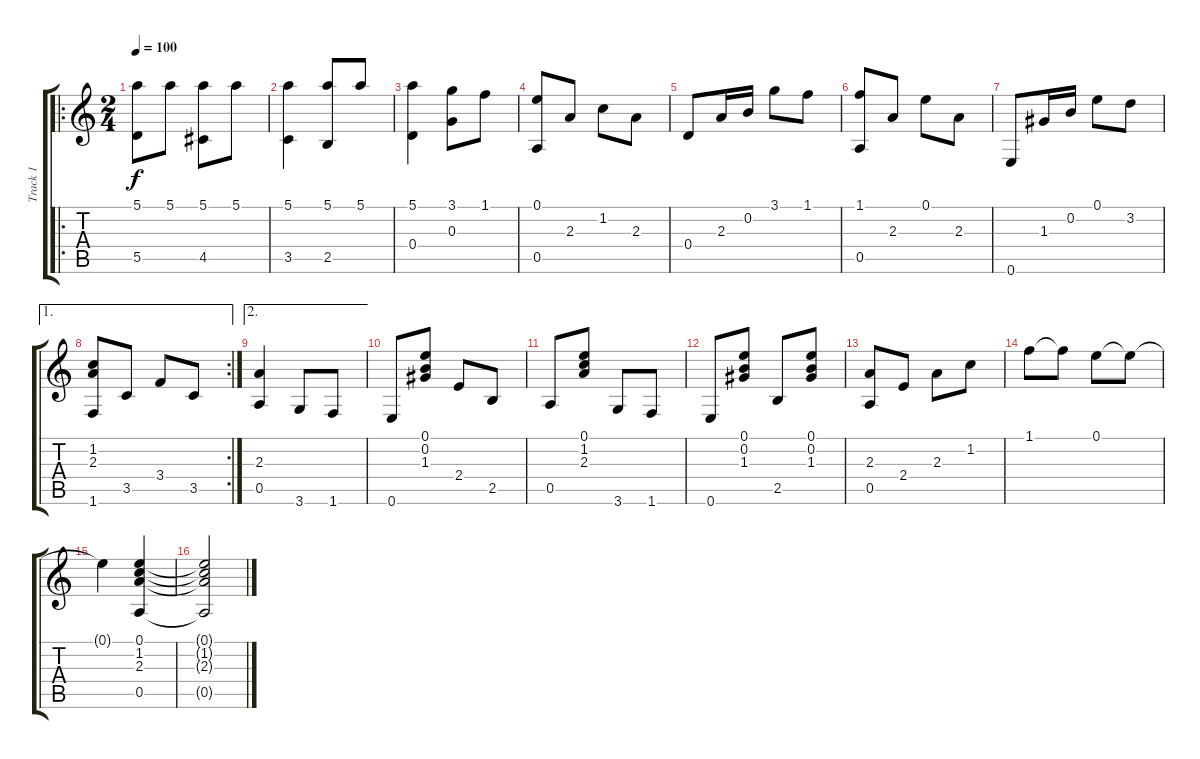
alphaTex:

\track ("Track 1" "Track 1") {instrument acousticguitarnylon}
\staff {score tabs}
\tuning (E4 B3 G3 D3 A2 E2) {hide}
\ro
\ts (2 4)
\tempo 100
\clef g2
\ks c
(5.1 5.5).8{dy f} 5.1.8 (5.1 4.5).8 5.1.8 |
(5.1 3.5).4 (5.1 2.5).8 5.1.8 |
(5.1 0.4).4 (3.1 0.3).8 1.1.8 |
(0.1 0.5).8 2.3.8 1.2.8 2.3.8 |
0.4.8 2.3.16 0.2.16 3.1.8 1.1.8 |
(1.1 0.5).8 2.3.8 0.1.8 2.3.8 |
0.6.8 1.3.16 0.2.16 0.1.8 3.2.8 |
\ae 1
\rc 2
(1.2 2.3 1.6).8 3.5.8 3.4.8 3.5.8 |
\ae 2
(2.3 0.5).4 3.6.8 1.6.8 |
0.6.8 (0.1 0.2 1.3).8 2.4.8 2.5.8 |
0.5.8 (0.1 1.2 2.3).8 3.6.8 1.6.8 |
0.6.8 (0.1 0.2 1.3).8 2.5.8 (0.1 0.2 1.3).8 |
(2.3 0.5).8 2.4.8 2.3.8 1.2.8 |
1.1.8 1.1{t}.8 0.1.8 0.1{t}.8 |
0.1{t}.4 (0.1 1.2 2.3 0.5).4 |
(0.1{t} 1.2{t} 2.3{t} 0.5{t}).2
